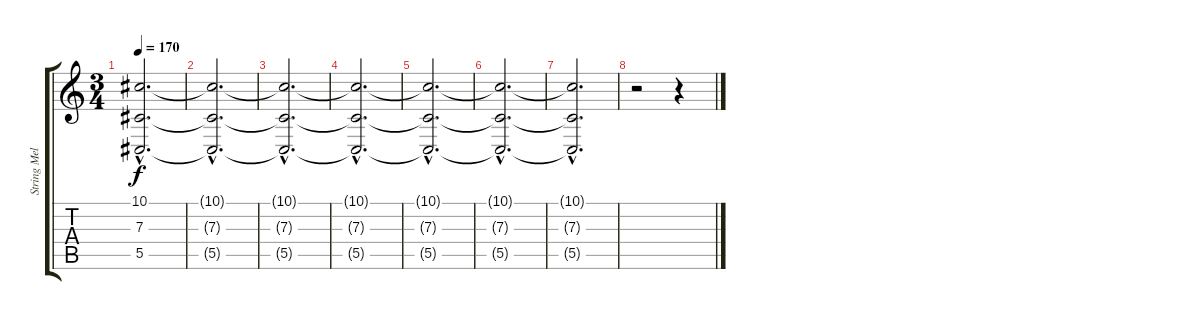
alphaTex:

\track ("String Melody" "String Mel") {instrument stringensemble1}
\staff {score tabs}
\tuning (Eb4 Bb3 Gb3 Db3 Ab2 Eb2) {hide}
\ts (3 4)
\tempo 170
\clef g2
\ks c
(10.1{hac t} 7.3{hac t} 5.5{hac t}).2{d dy f} |
(10.1{hac t} 7.3{hac t} 5.5{hac t}).2{d} |
(10.1{hac t} 7.3{hac t} 5.5{hac t}).2{d} |
(10.1{hac t} 7.3{hac t} 5.5{hac t}).2{d} |
(10.1{hac t} 7.3{hac t} 5.5{hac t}).2{d} |
(10.1{hac t} 7.3{hac t} 5.5{hac t}).2{d} |
(10.1{hac t} 7.3{hac t} 5.5{hac t}).2{d} |
r.2 r.4
